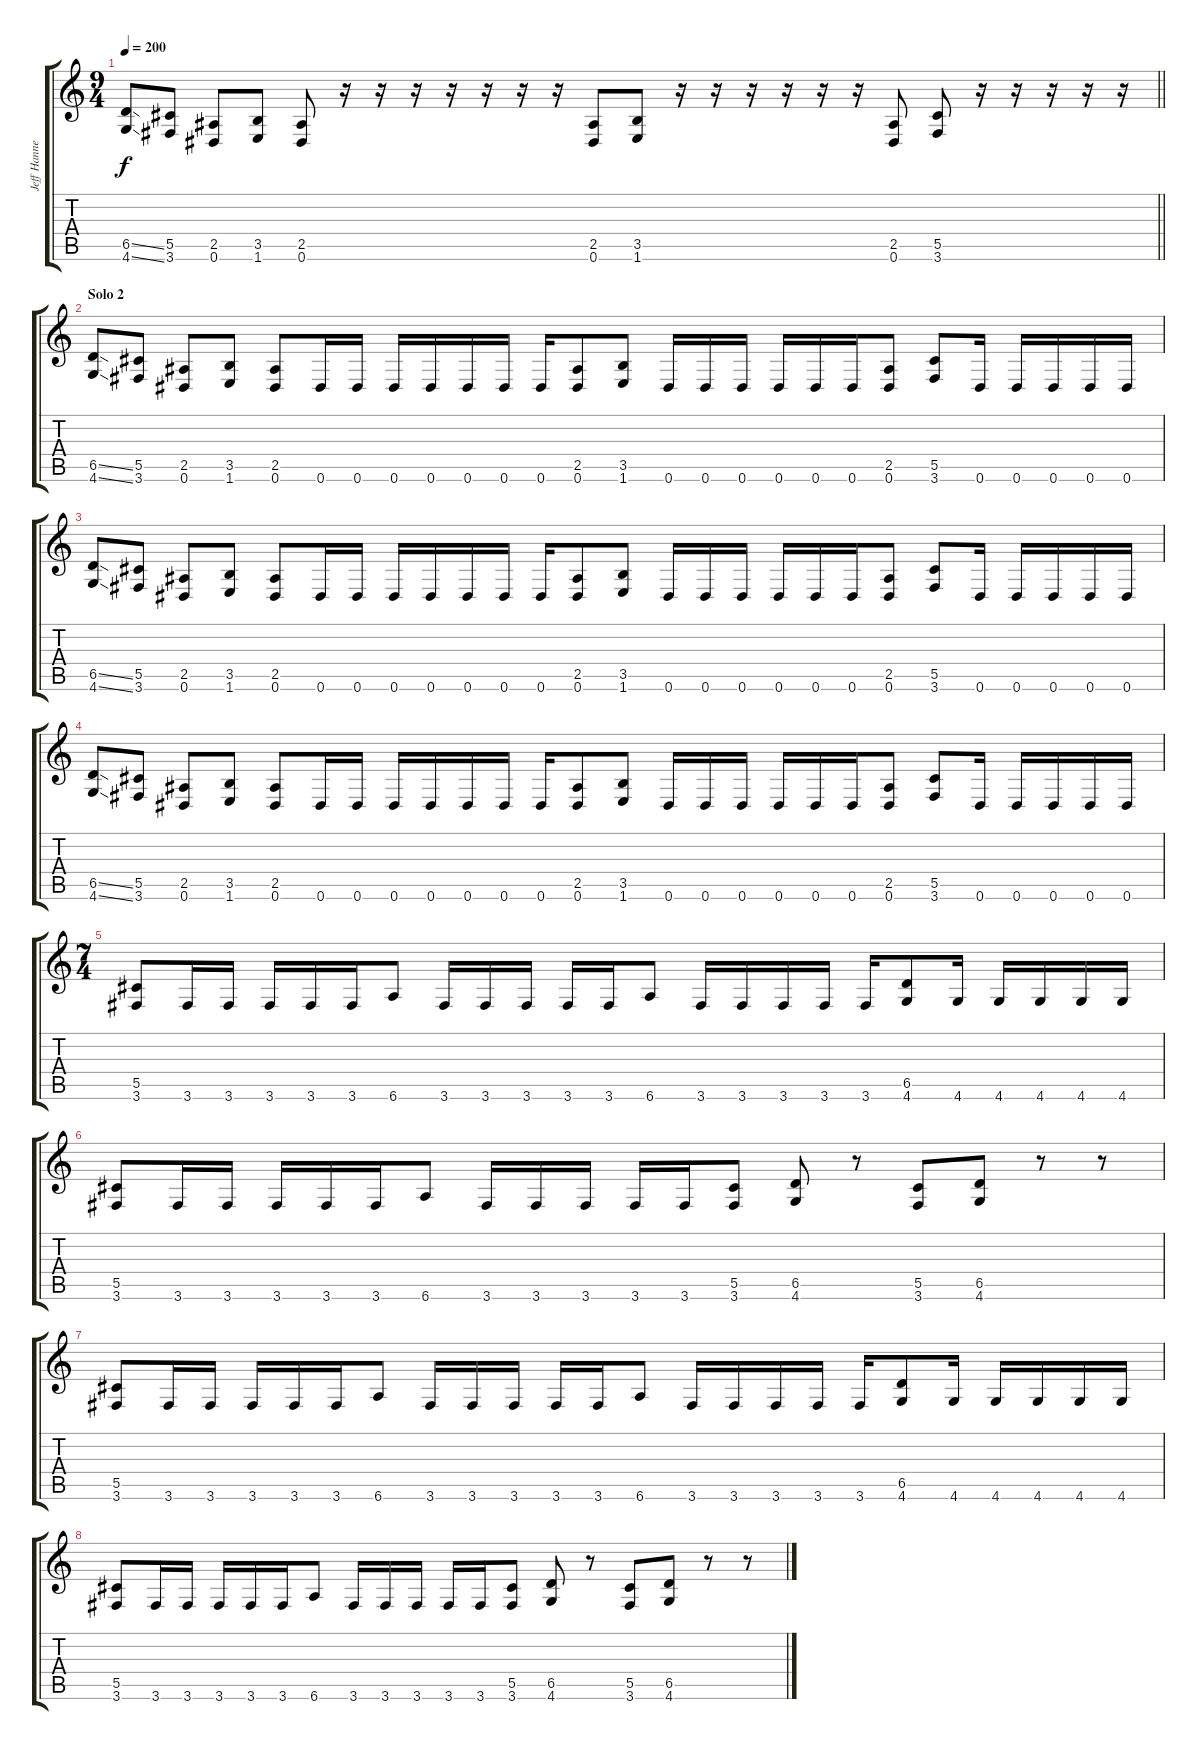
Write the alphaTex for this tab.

\track ("Jeff Hanneman" "Jeff Hanne") {instrument overdrivenguitar}
\staff {score tabs}
\tuning (Eb4 Bb3 Gb3 Db3 Ab2 Eb2) {hide}
\ts (9 4)
\tempo 200
\clef g2
\barLineRight lightlight
\ks c
(6.5{ss} 4.6{ss}).8{dy f} (5.5 3.6).8 (2.5 0.6).8 (3.5 1.6).8 (2.5 0.6).8 r.16 r.16 r.16 r.16 r.16 r.16 r.16 (2.5 0.6).8 (3.5 1.6).8 r.16 r.16 r.16 r.16 r.16 r.16 (2.5 0.6).8 (5.5 3.6).8 r.16 r.16 r.16 r.16 r.16 |
\section ("" "Solo 2")
(6.5{ss} 4.6{ss}).8{volume 10} (5.5 3.6).8 (2.5 0.6).8 (3.5 1.6).8 (2.5 0.6).8 0.6.16 0.6.16 0.6.16 0.6.16 0.6.16 0.6.16 0.6.16 (2.5 0.6).8 (3.5 1.6).8 0.6.16 0.6.16 0.6.16 0.6.16 0.6.16 0.6.16 (2.5 0.6).8 (5.5 3.6).8 0.6.16 0.6.16 0.6.16 0.6.16 0.6.16 |
(6.5{ss} 4.6{ss}).8{volume 10} (5.5 3.6).8 (2.5 0.6).8 (3.5 1.6).8 (2.5 0.6).8 0.6.16 0.6.16 0.6.16 0.6.16 0.6.16 0.6.16 0.6.16 (2.5 0.6).8 (3.5 1.6).8 0.6.16 0.6.16 0.6.16 0.6.16 0.6.16 0.6.16 (2.5 0.6).8 (5.5 3.6).8 0.6.16 0.6.16 0.6.16 0.6.16 0.6.16 |
(6.5{ss} 4.6{ss}).8{volume 10} (5.5 3.6).8 (2.5 0.6).8 (3.5 1.6).8 (2.5 0.6).8 0.6.16 0.6.16 0.6.16 0.6.16 0.6.16 0.6.16 0.6.16 (2.5 0.6).8 (3.5 1.6).8 0.6.16 0.6.16 0.6.16 0.6.16 0.6.16 0.6.16 (2.5 0.6).8 (5.5 3.6).8 0.6.16 0.6.16 0.6.16 0.6.16 0.6.16 |
\ts (7 4)
(5.5 3.6).8 3.6.16 3.6.16 3.6.16 3.6.16 3.6.16 6.6.8 3.6.16 3.6.16 3.6.16 3.6.16 3.6.16 6.6.8 3.6.16 3.6.16 3.6.16 3.6.16 3.6.16 (6.5 4.6).8 4.6.16 4.6.16 4.6.16 4.6.16 4.6.16 |
(5.5 3.6).8 3.6.16 3.6.16 3.6.16 3.6.16 3.6.16 6.6.8 3.6.16 3.6.16 3.6.16 3.6.16 3.6.16 (5.5 3.6).8 (6.5 4.6).8 r.8 (5.5 3.6).8 (6.5 4.6).8 r.8 r.8 |
(5.5 3.6).8 3.6.16 3.6.16 3.6.16 3.6.16 3.6.16 6.6.8 3.6.16 3.6.16 3.6.16 3.6.16 3.6.16 6.6.8 3.6.16 3.6.16 3.6.16 3.6.16 3.6.16 (6.5 4.6).8 4.6.16 4.6.16 4.6.16 4.6.16 4.6.16 |
(5.5 3.6).8 3.6.16 3.6.16 3.6.16 3.6.16 3.6.16 6.6.8 3.6.16 3.6.16 3.6.16 3.6.16 3.6.16 (5.5 3.6).8 (6.5 4.6).8 r.8 (5.5 3.6).8 (6.5 4.6).8 r.8 r.8
